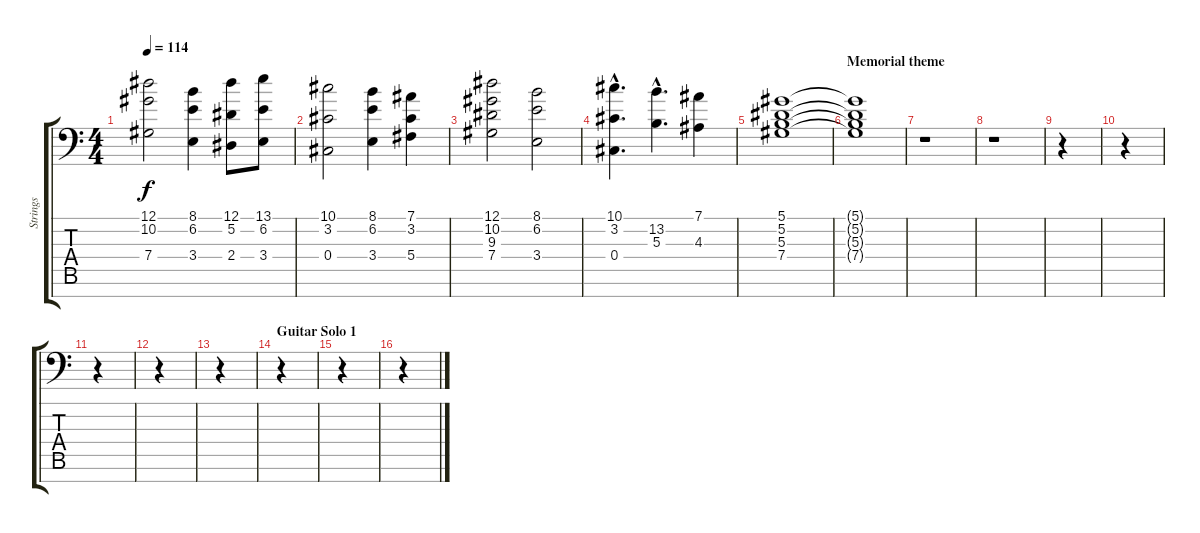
\track ("Strings" "Strings") {instrument stringensemble2}
\staff {score tabs}
\tuning (Eb4 Bb3 Gb3 Db3 Ab2 Eb2 Bb1) {hide}
\ts (4 4)
\tempo 114
\clef f4
\ks c
(12.1 10.2 7.4).2{dy f} (8.1 6.2 3.4).4 (12.1 5.2 2.4).8 (13.1 6.2 3.4).8 |
(10.1 3.2 0.4).2 (8.1 6.2 3.4).4 (7.1 3.2 5.4).4 |
(12.1 10.2 9.3 7.4).2 (8.1 6.2 3.4).2 |
(10.1{hac} 3.2{hac} 0.4{hac}).4{d} (13.2{hac} 5.3{hac}).4{d} (7.1 4.3).4 |
(5.1 5.2 5.3 7.4).1{volume 0} |
\section ("" "Memorial theme")
(5.1{t} 5.2{t} 5.3{t} 7.4{t}).1 |
r.1{volume 11} |
r.1 |
r.4 |
r.4 |
r.4 |
r.4 |
r.4 |
\section ("" "Guitar Solo 1")
r.4 |
r.4 |
r.4
